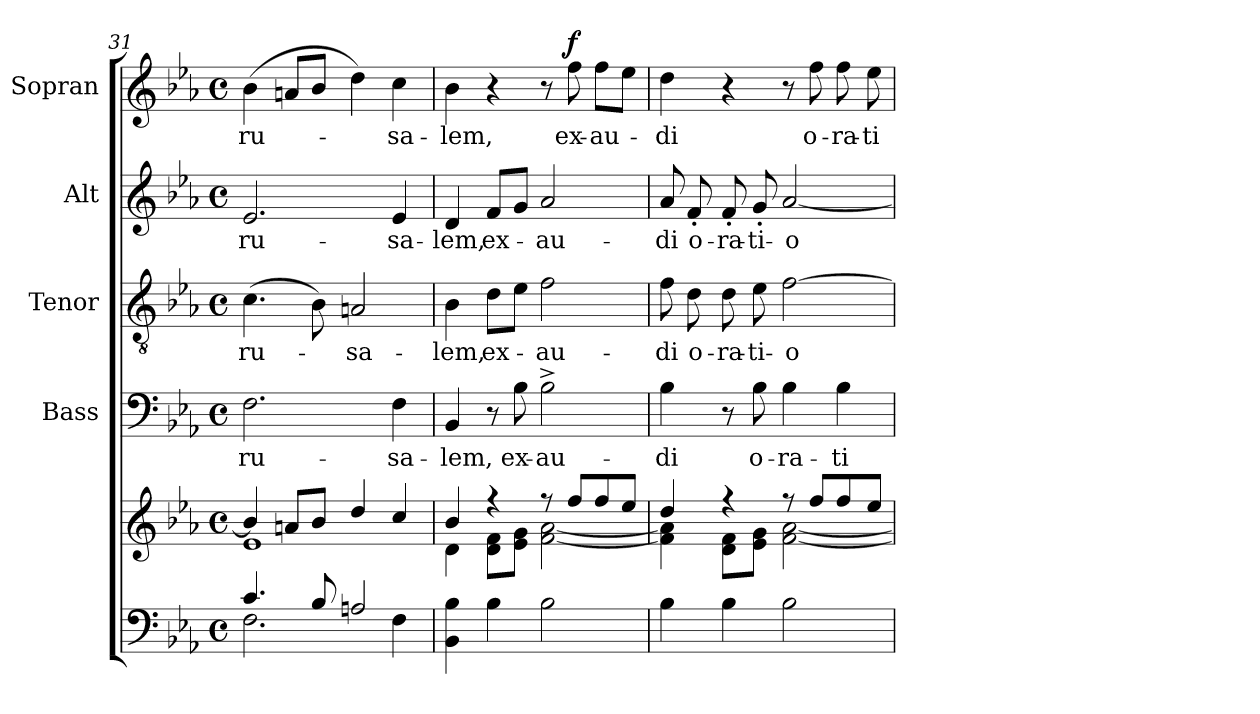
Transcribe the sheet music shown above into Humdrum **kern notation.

**kern	**kern	**kern	**text	**kern	**text	**kern	**text	**kern	**text	**dynam
*part5	*part5	*part4	*part4	*part3	*part3	*part2	*part2	*part1	*part1	*part1
*staff6	*staff5	*staff4	*staff4	*staff3	*staff3	*staff2	*staff2	*staff1	*staff1	*staff1
*	*	*I"Bass	*	*I"Tenor	*	*I"Alt	*	*I"Sopran	*	*
*	*	*I'B.	*	*I'T.	*	*I'A.	*	*I'S.	*	*
*clefF4	*clefG2	*clefF4	*	*clefGv2	*	*clefG2	*	*clefG2	*	*
*k[b-e-a-]	*k[b-e-a-]	*k[b-e-a-]	*	*k[b-e-a-]	*	*k[b-e-a-]	*	*k[b-e-a-]	*	*
*E-:	*E-:	*E-:	*	*E-:	*	*E-:	*	*E-:	*	*
*M4/4	*M4/4	*M4/4	*	*M4/4	*	*M4/4	*	*M4/4	*	*
*met(c)	*met(c)	*met(c)	*	*met(c)	*	*met(c)	*	*met(c)	*	*
=31	=31	=31	=31	=31	=31	=31	=31	=31	=31	=31
*^	*^	*	*	*	*	*	*	*	*	*
!	!	!	!	!	!LO:LY:b	!	!LO:LY:b	!	!LO:LY:b	!	!LO:LY:b	!
4.c/	2.F\	4b-/]	1e-	2.F\	-ru-	(>4.c\	-ru-	2.e-/	-ru-	(>4b-\	-ru-	.
.	.	8an/L	.	.	.	.	.	.	.	8an/L	.	.
8B-/	.	8b-/J	.	.	.	8B-\)	.	.	.	8b-/J	.	.
!	!	!	!	!	!	!	!LO:LY:b	!	!	!	!	!
2An/	.	4dd/	.	.	.	2An/	-sa-	.	.	4dd\)	.	.
!	!	!	!	!	!LO:LY:b	!	!	!	!LO:LY:b	!	!LO:LY:b	!
.	4F\	4cc/	.	4F\	-sa-	.	.	4e-/	-sa-	4cc\	-sa-	.
=32	=32	=32	=32	=32	=32	=32	=32	=32	=32	=32	=32	=32
!	!	!	!	!	!LO:LY:b	!	!LO:LY:b	!	!LO:LY:b	!	!LO:LY:b	!
*v	*v	*	*	*	*	*	*	*	*	*	*	*
4BB-\ 4B-\	4b-/	4d\	4BB-/	-lem,	4B-\	-lem,	4d/	-lem,	4b-\	-lem,	.
!	!	!	!	!	!	!LO:LY:b	!	!LO:LY:b	!	!	!
4B-\	4ree	8d\ 8f\L	8r	.	8d\L	ex-	8f/L	ex-	4r	.	.
!	!	!	!	!LO:LY:b	!	!	!	!	!	!	!
.	.	8e-\ 8g\J	8B-\	ex-	8e-\J	.	8g/J	.	.	.	.
!	!	!	!	!LO:LY:b	!	!LO:LY:b	!	!LO:LY:b	!	!	!
2B-\	8ree	[<2f\ [<2a-\	2B-^>\	-au-	2f\	-au-	2a-/	-au-	8r	.	.
!	!	!	!	!	!	!	!	!	!	!LO:LY:b	!LO:DY:a
.	8ff/L	.	.	.	.	.	.	.	8ff\	ex-	f
!	!	!	!	!	!	!	!	!	!	!LO:LY:b	!
.	8ff/	.	.	.	.	.	.	.	8ff\L	-au-	.
.	8ee-/J	.	.	.	.	.	.	.	8ee-\J	.	.
=33	=33	=33	=33	=33	=33	=33	=33	=33	=33	=33	=33
!	!	!	!	!LO:LY:b	!	!LO:LY:b	!	!LO:LY:b	!	!LO:LY:b	!
4B-\	4dd/	4f\] 4a-\]	4B-\	-di	8f\	-di	8a-/	-di	4dd\	-di	.
!	!	!	!	!	!	!LO:LY:b	!	!LO:LY:b	!	!	!
.	.	.	.	.	8d\	o-	8f'</	o-	.	.	.
!	!	!	!	!	!	!LO:LY:b	!	!LO:LY:b	!	!	!
4B-\	4ree	8d\ 8f\L	8r	.	8d\	-ra-	8f'</	-ra-	4r	.	.
!	!	!	!	!LO:LY:b	!	!LO:LY:b	!	!LO:LY:b	!	!	!
.	.	8e-\ 8g\J	8B-\	o-	8e-\	-ti-	8g'</	-ti-	.	.	.
!	!	!	!	!LO:LY:b	!	!LO:LY:b	!	!LO:LY:b	!	!	!
2B-\	8ree	[<2f\ [<2a-\	4B-\	-ra-	[2f\	-o-	[2a-/	-o-	8r	.	.
!	!	!	!	!	!	!	!	!	!	!LO:LY:b	!
.	8ff/L	.	.	.	.	.	.	.	8ff\	o-	.
!	!	!	!	!LO:LY:b	!	!	!	!	!	!LO:LY:b	!
.	8ff/	.	4B-\	-ti-	.	.	.	.	8ff\	-ra-	.
!	!	!	!	!	!	!	!	!	!	!LO:LY:b	!
.	8ee-/J	.	.	.	.	.	.	.	8ee-\	-ti-	.
*	*v	*v	*	*	*	*	*	*	*	*	*
=	=	=	=	=	=	=	=	=	=	=
*-	*-	*-	*-	*-	*-	*-	*-	*-	*-	*-
